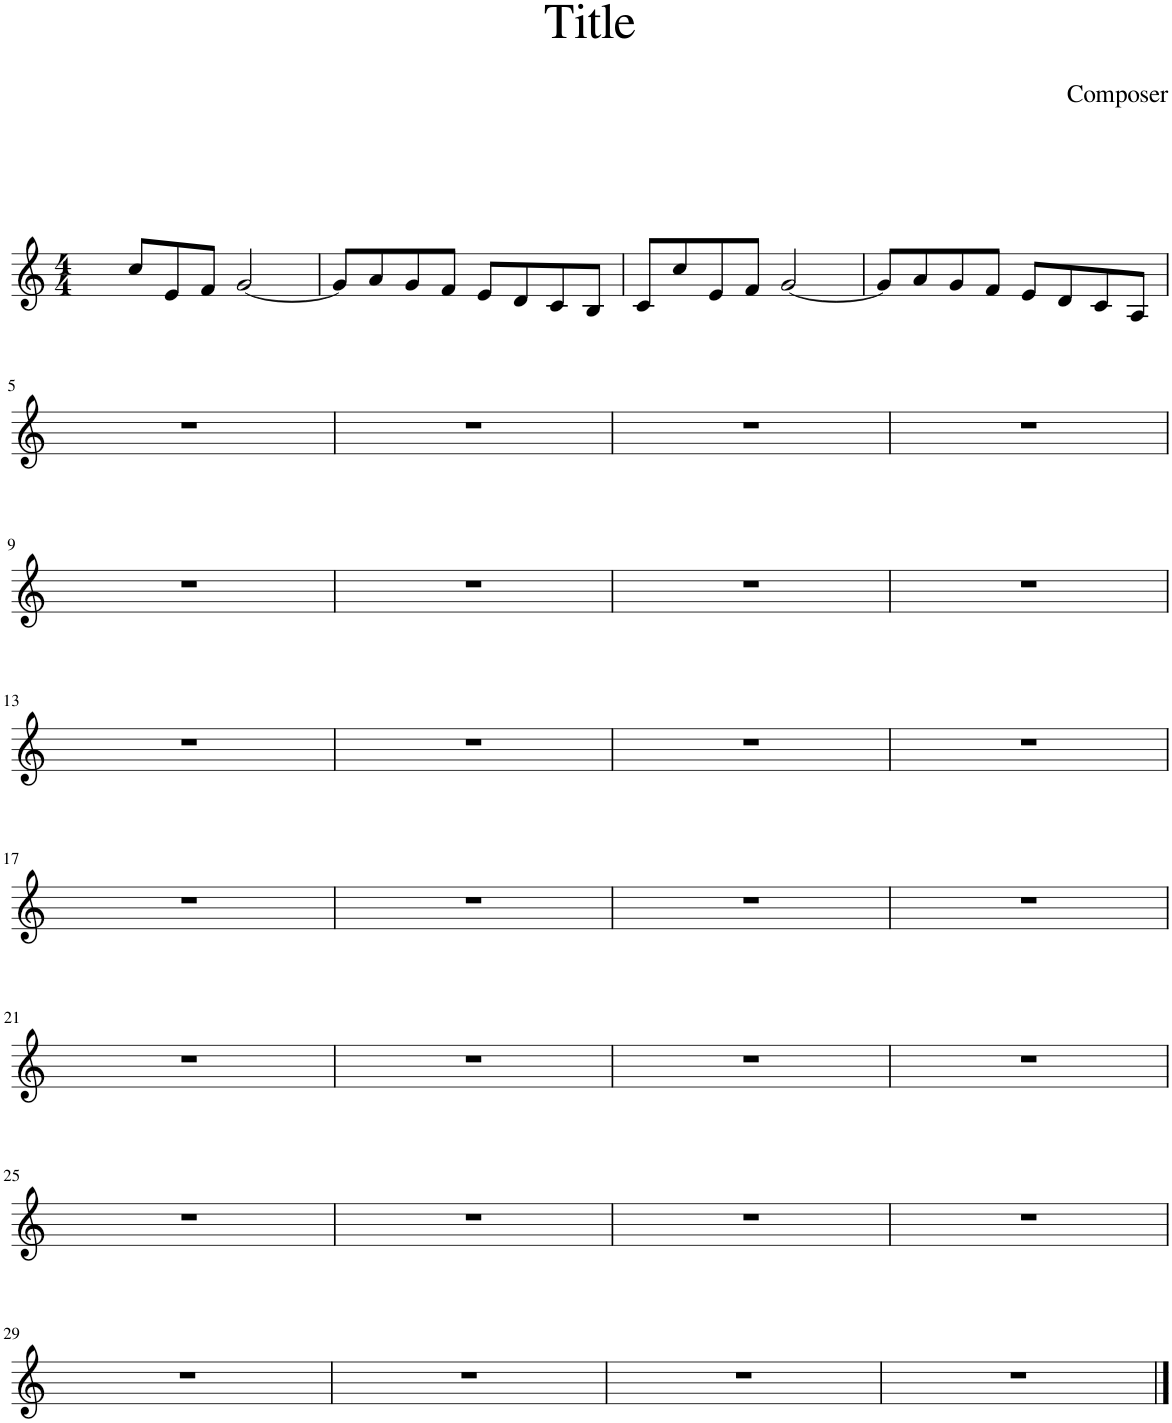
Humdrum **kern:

**kern
*part1
*staff1
*I"Piano
*I'Pno.
*clefG2
*k[]
*M4/4
=1
8ryy
8cc/L
8e/
8f/J
[2g/
=2
8g/L]
8a/
8g/
8f/J
8e/L
8d/
8c/
8B/J
=3
8c/L
8cc/
8e/
8f/J
[2g/
=4
8g/L]
8a/
8g/
8f/J
8e/L
8d/
8c/
8A/J
!!LO:LB:g=z
=5
1r
=6
1r
=7
1r
=8
1r
!!LO:LB:g=z
=9
1r
=10
1r
=11
1r
=12
1r
!!LO:LB:g=z
=13
1r
=14
1r
=15
1r
=16
1r
!!LO:LB:g=z
=17
1r
=18
1r
=19
1r
=20
1r
!!LO:LB:g=z
=21
1r
=22
1r
=23
1r
=24
1r
!!LO:LB:g=z
=25
1r
=26
1r
=27
1r
=28
1r
!!LO:LB:g=z
=29
1r
=30
1r
=31
1r
=32
1r
==
*-
